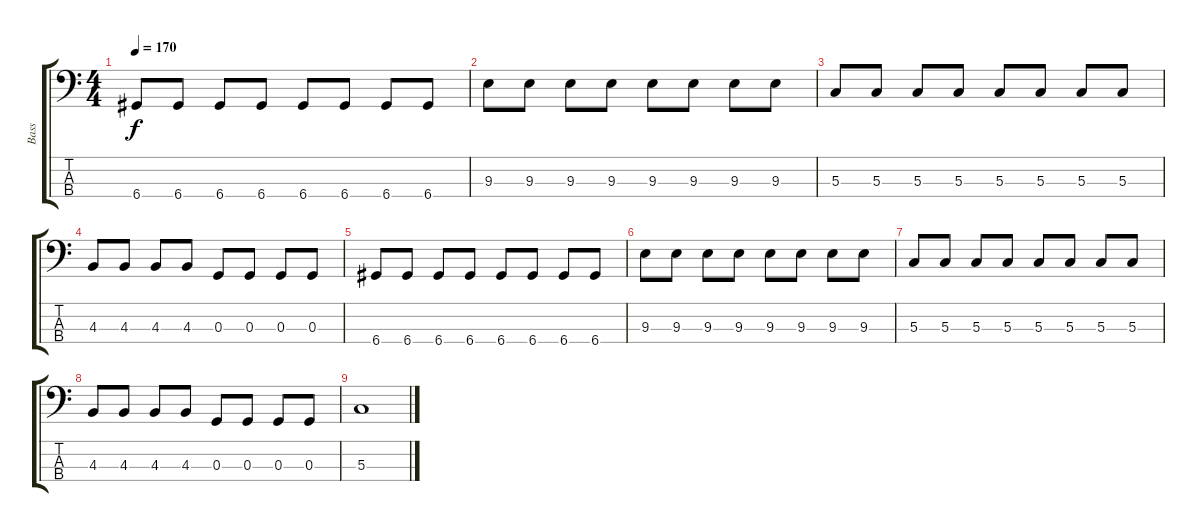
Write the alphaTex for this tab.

\track ("Bass" "Bass") {instrument electricbasspick}
\staff {score tabs}
\tuning (F2 C2 G1 D1) {hide}
\ts (4 4)
\tempo 170
\clef f4
\ks c
6.4.8{dy f} 6.4.8 6.4.8 6.4.8 6.4.8 6.4.8 6.4.8 6.4.8 |
9.3.8 9.3.8 9.3.8 9.3.8 9.3.8 9.3.8 9.3.8 9.3.8 |
5.3.8 5.3.8 5.3.8 5.3.8 5.3.8 5.3.8 5.3.8 5.3.8 |
4.3.8 4.3.8 4.3.8 4.3.8 0.3.8 0.3.8 0.3.8 0.3.8 |
6.4.8 6.4.8 6.4.8 6.4.8 6.4.8 6.4.8 6.4.8 6.4.8 |
9.3.8 9.3.8 9.3.8 9.3.8 9.3.8 9.3.8 9.3.8 9.3.8 |
5.3.8 5.3.8 5.3.8 5.3.8 5.3.8 5.3.8 5.3.8 5.3.8 |
4.3.8 4.3.8 4.3.8 4.3.8 0.3.8 0.3.8 0.3.8 0.3.8 |
5.3.1
